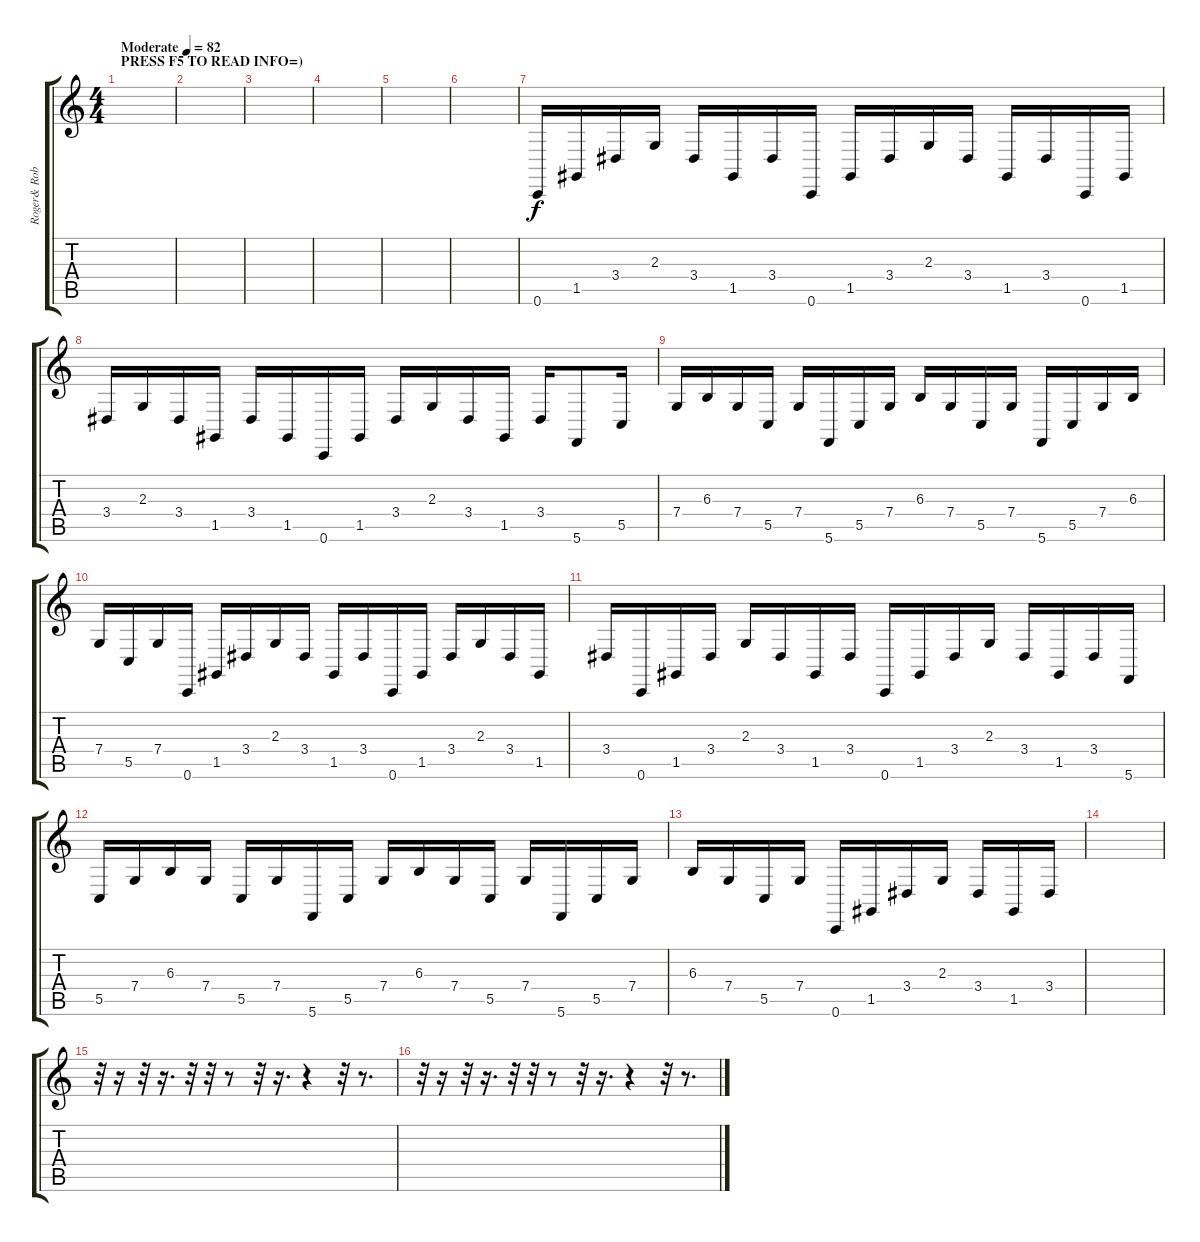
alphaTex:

\track ("Roger& Robin (clean)" "Roger& Rob") {instrument sitar}
\staff {score tabs}
\tuning (D4 A3 F3 C3 G2 C2) {hide}
\ts (4 4)
\section ("" "PRESS F5 TO READ INFO=)")
\tempo (82 "Moderate")
\clef g2
\ks c
|
|
|
|
|
|
0.6.16 1.5.16 3.4.16 2.3.16 3.4.16 1.5.16 3.4.16 0.6.16 1.5.16 3.4.16 2.3.16 3.4.16 1.5.16 3.4.16 0.6.16 1.5.16 |
3.4.16 2.3.16 3.4.16 1.5.16 3.4.16 1.5.16 0.6.16 1.5.16 3.4.16 2.3.16 3.4.16 1.5.16 3.4.16 5.6.8 5.5.16 |
7.4.16 6.3.16 7.4.16 5.5.16 7.4.16 5.6.16 5.5.16 7.4.16 6.3.16 7.4.16 5.5.16 7.4.16 5.6.16 5.5.16 7.4.16 6.3.16 |
7.4.16 5.5.16 7.4.16 0.6.16 1.5.16 3.4.16 2.3.16 3.4.16 1.5.16 3.4.16 0.6.16 1.5.16 3.4.16 2.3.16 3.4.16 1.5.16 |
3.4.16 0.6.16 1.5.16 3.4.16 2.3.16 3.4.16 1.5.16 3.4.16 0.6.16 1.5.16 3.4.16 2.3.16 3.4.16 1.5.16 3.4.16 5.6.16 |
5.5.16 7.4.16 6.3.16 7.4.16 5.5.16 7.4.16 5.6.16 5.5.16 7.4.16 6.3.16 7.4.16 5.5.16 7.4.16 5.6.16 5.5.16 7.4.16 |
6.3.16 7.4.16 5.5.16 7.4.16 0.6.16 1.5.16 3.4.16 2.3.16 3.4.16 1.5.16 3.4.16 |
|
r.32 r.16 r.32 r.16{d} r.32 r.32 r.8 r.32 r.16{d} r.4 r.32 r.8{d} |
r.32 r.16 r.32 r.16{d} r.32 r.32 r.8 r.32 r.16{d} r.4 r.32 r.8{d}
